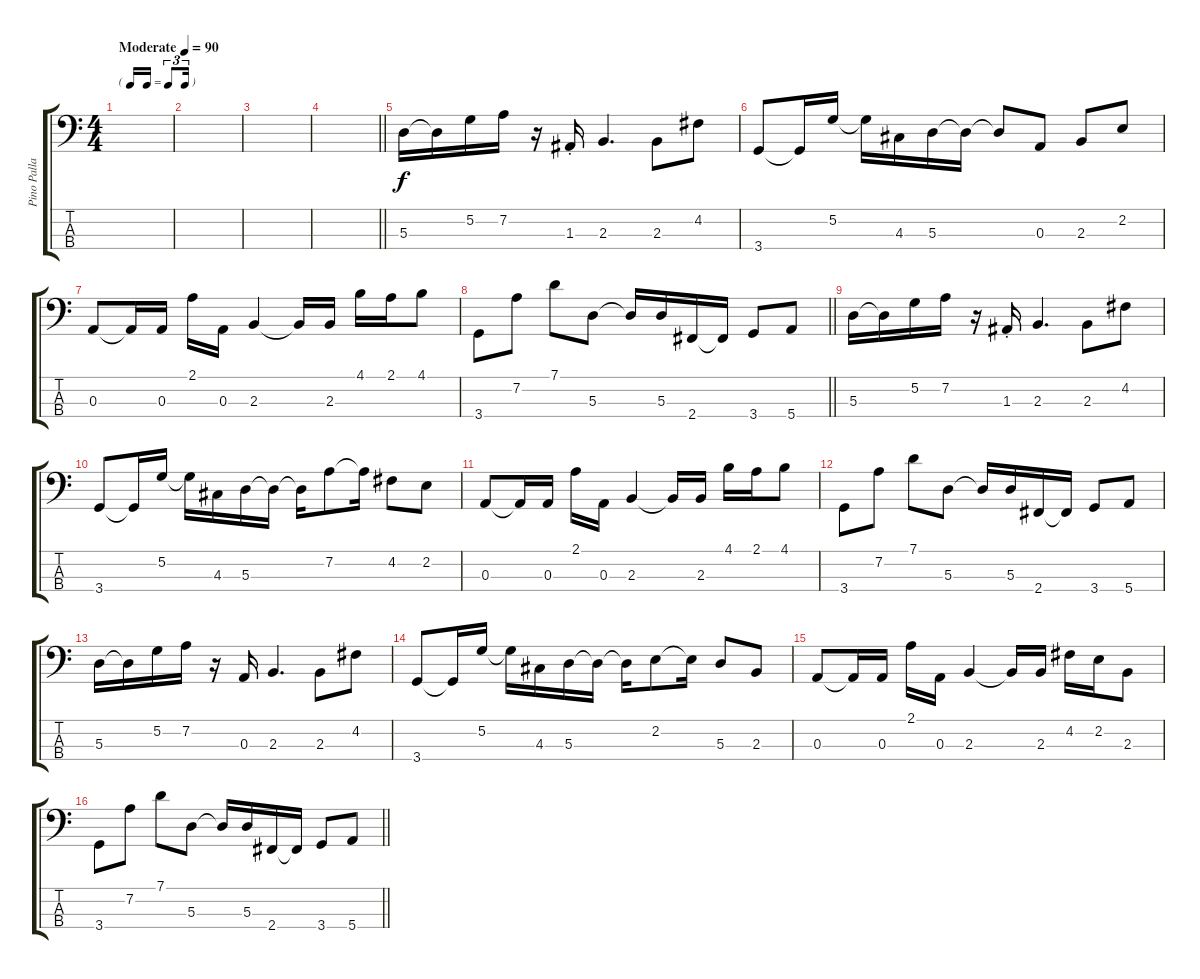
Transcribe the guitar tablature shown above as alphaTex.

\track ("Pino Palladino" "Pino Palla") {instrument electricbassfinger}
\staff {score tabs}
\tuning (G2 D2 A1 E1) {hide}
\ts (4 4)
\tf triplet16th
\tempo (90 "Moderate")
\clef f4
\ks c
|
|
|
\barLineRight lightlight
|
5.3.16 5.3{t}.16 5.2.16 7.2.16 r.16 1.3{st}.16 2.3.4{d} 2.3.8 4.2.8 |
3.4.8 3.4{t}.16 5.2.16 5.2{t}.16 4.3.16 5.3.16 5.3{t}.16 5.3{t}.8 0.3.8 2.3.8 2.2.8 |
0.3.8 0.3{t}.16 0.3.16 2.1.16 0.3.16 2.3.4 2.3{t}.16 2.3.16 4.1.16 2.1.16 4.1.8 |
\barLineRight lightlight
3.4.8 7.2.8 7.1.8 5.3.8 5.3{t}.16 5.3.16 2.4.16 2.4{t}.16 3.4.8 5.4.8 |
5.3.16 5.3{t}.16 5.2.16 7.2.16 r.16 1.3{st}.16 2.3.4{d} 2.3.8 4.2.8 |
3.4.8 3.4{t}.16 5.2.16 5.2{t}.16 4.3.16 5.3.16 5.3{t}.16 5.3{t}.16 7.2.8 7.2{t}.16 4.2.8 2.2.8 |
0.3.8 0.3{t}.16 0.3.16 2.1.16 0.3.16 2.3.4 2.3{t}.16 2.3.16 4.1.16 2.1.16 4.1.8 |
3.4.8 7.2.8 7.1.8 5.3.8 5.3{t}.16 5.3.16 2.4.16 2.4{t}.16 3.4.8 5.4.8 |
5.3.16 5.3{t}.16 5.2.16 7.2.16 r.16 0.3.16 2.3.4{d} 2.3.8 4.2.8 |
3.4.8 3.4{t}.16 5.2.16 5.2{t}.16 4.3.16 5.3.16 5.3{t}.16 5.3{t}.16 2.2.8 2.2{t}.16 5.3.8 2.3.8 |
0.3.8 0.3{t}.16 0.3.16 2.1.16 0.3.16 2.3.4 2.3{t}.16 2.3.16 4.2.16 2.2.16 2.3.8 |
\barLineRight lightlight
3.4.8 7.2.8 7.1.8 5.3.8 5.3{t}.16 5.3.16 2.4.16 2.4{t}.16 3.4.8 5.4.8
